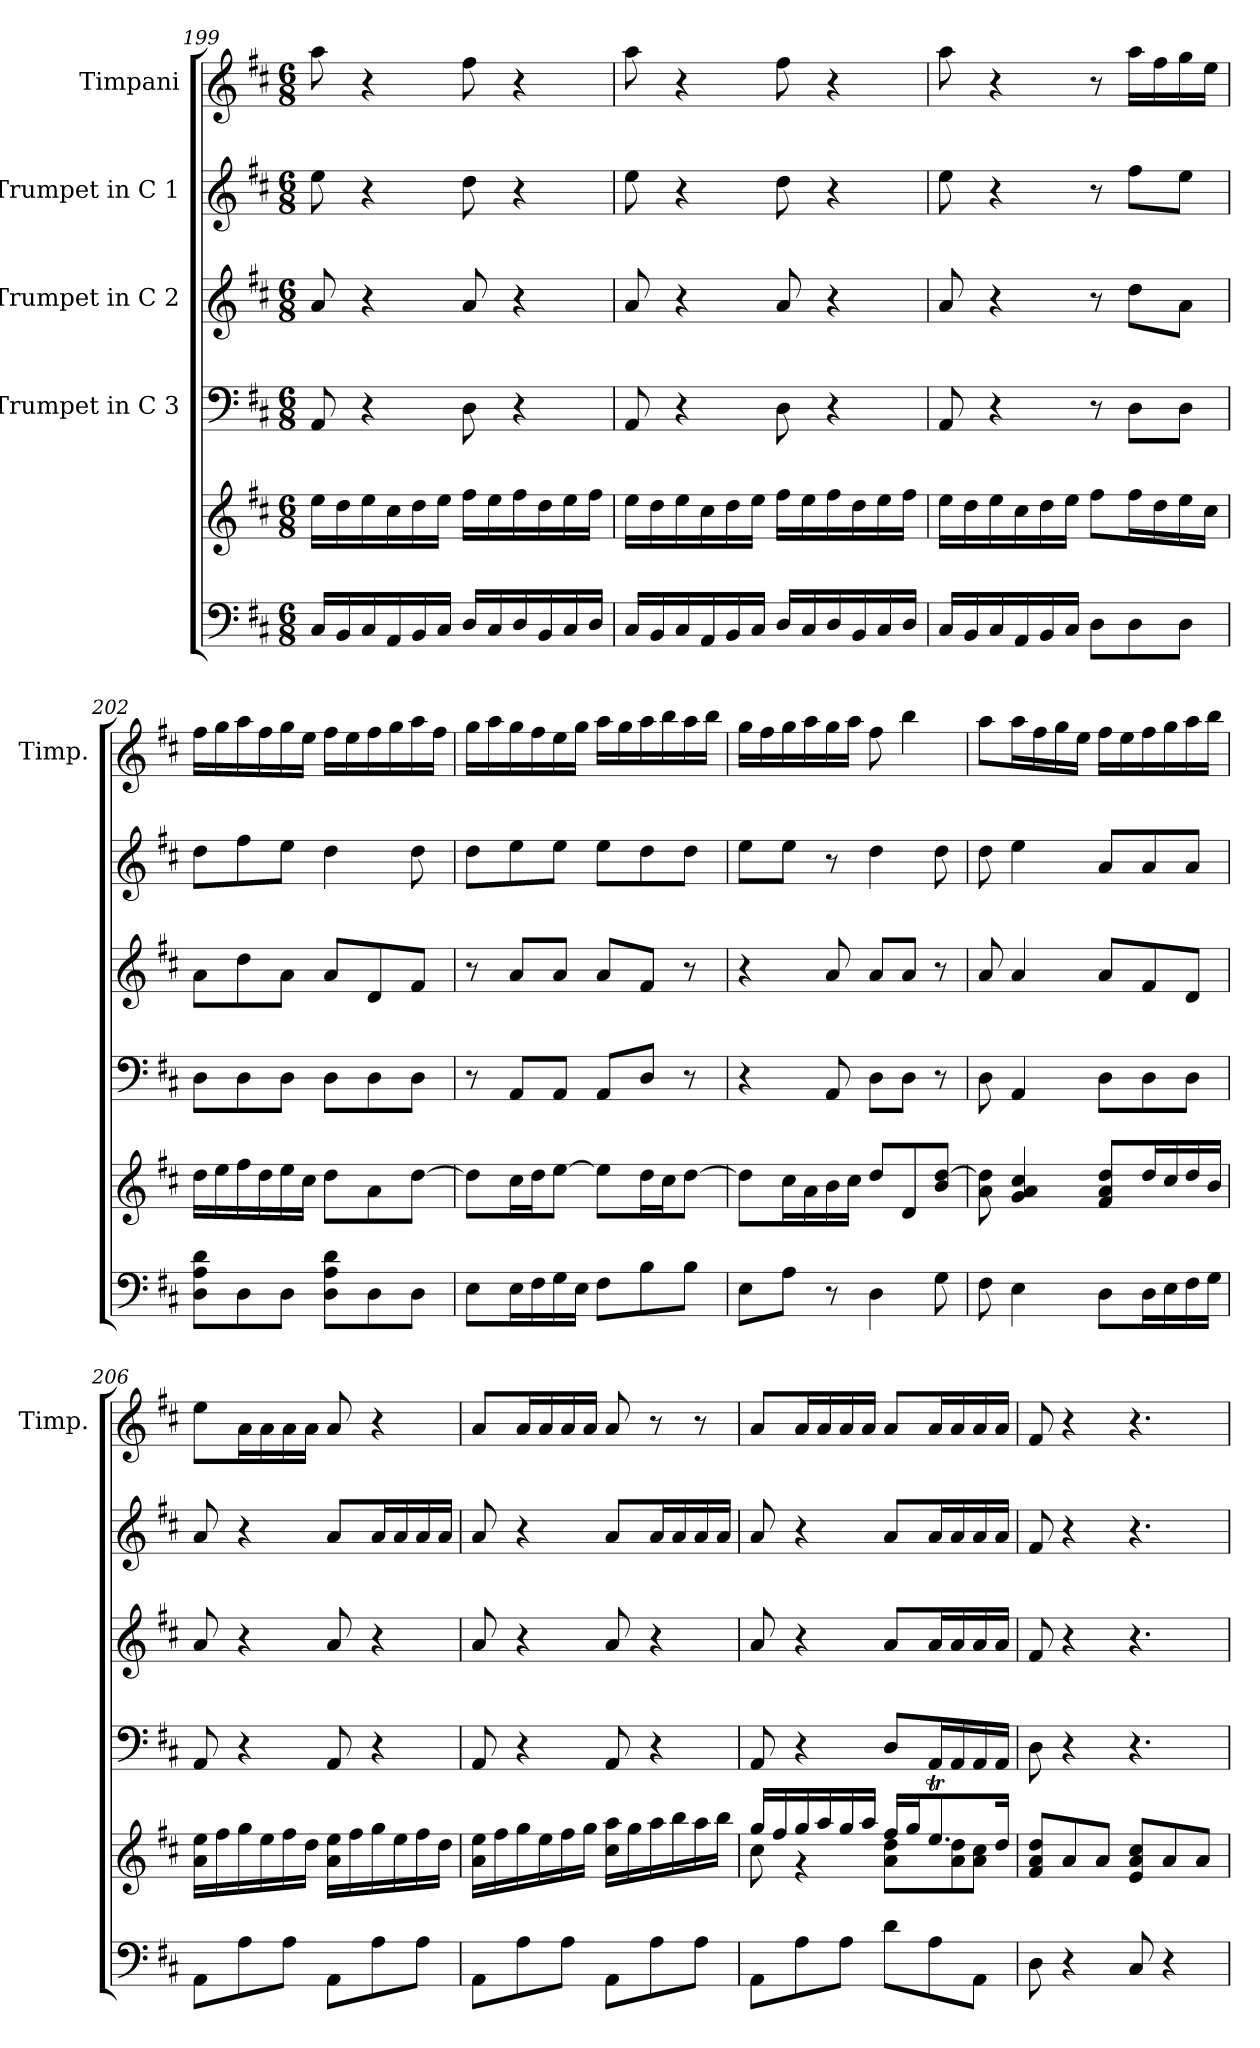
**kern	**kern	**kern	**kern	**kern	**kern
*part5	*part5	*part4	*part3	*part2	*part1
*staff6	*staff5	*staff4	*staff3	*staff2	*staff1
*	*	*I"Trumpet in C 3	*I"Trumpet in C 2	*I"Trumpet in C 1	*I"Timpani
*	*	*	*	*	*I'Timp.
*clefF4	*clefG2	*clefF4	*clefG2	*clefG2	*clefG2
*k[f#c#]	*k[f#c#]	*k[f#c#]	*k[f#c#]	*k[f#c#]	*k[f#c#]
*	*D:	*D:	*D:	*D:	*D:
*M6/8	*M6/8	*M6/8	*M6/8	*M6/8	*M6/8
=199	=199	=199	=199	=199	=199
16C#/LL	16ee\LL	8AA/	8a/	8ee\	8aa\
16BB/	16dd\	.	.	.	.
16C#/	16ee\	4r	4r	4r	4r
16AA/	16cc#\	.	.	.	.
16BB/	16dd\	.	.	.	.
16C#/JJ	16ee\JJ	.	.	.	.
16D/LL	16ff#\LL	8D\	8a/	8dd\	8ff#\
16C#/	16ee\	.	.	.	.
16D/	16ff#\	4r	4r	4r	4r
16BB/	16dd\	.	.	.	.
16C#/	16ee\	.	.	.	.
16D/JJ	16ff#\JJ	.	.	.	.
=200	=200	=200	=200	=200	=200
16C#/LL	16ee\LL	8AA/	8a/	8ee\	8aa\
16BB/	16dd\	.	.	.	.
16C#/	16ee\	4r	4r	4r	4r
16AA/	16cc#\	.	.	.	.
16BB/	16dd\	.	.	.	.
16C#/JJ	16ee\JJ	.	.	.	.
16D/LL	16ff#\LL	8D\	8a/	8dd\	8ff#\
16C#/	16ee\	.	.	.	.
16D/	16ff#\	4r	4r	4r	4r
16BB/	16dd\	.	.	.	.
16C#/	16ee\	.	.	.	.
16D/JJ	16ff#\JJ	.	.	.	.
=201	=201	=201	=201	=201	=201
16C#/LL	16ee\LL	8AA/	8a/	8ee\	8aa\
16BB/	16dd\	.	.	.	.
16C#/	16ee\	4r	4r	4r	4r
16AA/	16cc#\	.	.	.	.
16BB/	16dd\	.	.	.	.
16C#/JJ	16ee\JJ	.	.	.	.
8D\L	8ff#\L	8r	8r	8r	8r
8D\	16ff#\L	8D\L	8dd\L	8ff#\L	16aa\LL
.	16dd\	.	.	.	16ff#\
8D\J	16ee\	8D\J	8a\J	8ee\J	16gg\
.	16cc#\JJ	.	.	.	16ee\JJ
=202	=202	=202	=202	=202	=202
8D\ 8A\ 8d\L	16dd\LL	8D\L	8a\L	8dd\L	16ff#\LL
.	16ee\	.	.	.	16gg\
8D\	16ff#\	8D\	8dd\	8ff#\	16aa\
.	16dd\	.	.	.	16ff#\
8D\J	16ee\	8D\J	8a\J	8ee\J	16gg\
.	16cc#\JJ	.	.	.	16ee\JJ
8D\ 8A\ 8d\L	8dd\L	8D\L	8a/L	4dd\	16ff#\LL
.	.	.	.	.	16ee\
8D\	8a\	8D\	8d/	.	16ff#\
.	.	.	.	.	16gg\
8D\J	[8dd\J	8D\J	8f#/J	8dd\	16aa\
.	.	.	.	.	16ff#\JJ
!!LO:LB:g=z
=203	=203	=203	=203	=203	=203
8E\L	8dd\L]	8r	8r	8dd\L	16gg\LL
.	.	.	.	.	16aa\
16E\L	16cc#\L	8AA/L	8a/L	8ee\	16gg\
16F#\	16dd\J	.	.	.	16ff#\
16G\	[8ee\J	8AA/J	8a/J	8ee\J	16ee\
16E\JJ	.	.	.	.	16gg\JJ
8F#\L	8ee\L]	8AA/L	8a/L	8ee\L	16aa\LL
.	.	.	.	.	16gg\
8B\	16dd\L	8D/J	8f#/J	8dd\	16aa\
.	16cc#\J	.	.	.	16bb\
8B\J	[8dd\J	8r	8r	8dd\J	16aa\
.	.	.	.	.	16bb\JJ
=204	=204	=204	=204	=204	=204
8E\L	8dd\L]	4r	4r	8ee\L	16gg\LL
.	.	.	.	.	16ff#\
8A\J	16cc#\L	.	.	8ee\J	16gg\
.	16a\	.	.	.	16aa\
8r	16b\	8AA/	8a/	8r	16gg\
.	16cc#\JJ	.	.	.	16aa\JJ
4D\	8dd/L	8D\L	8a/L	4dd\	8ff#\
.	8d/	8D\J	8a/J	.	4bb\
8G\	8b/ [8dd/J	8r	8r	8dd\	.
=205	=205	=205	=205	=205	=205
8F#\	8a\ 8dd]\	8D\	8a/	8dd\	8aa\L
4E\	4g/ 4a/ 4cc#/	4AA/	4a/	4ee\	16aa\L
.	.	.	.	.	16ff#\
.	.	.	.	.	16gg\
.	.	.	.	.	16ee\JJ
8D\L	8f#/ 8a/ 8dd/L	8D\L	8a/L	8a/L	16ff#\LL
.	.	.	.	.	16ee\
16D\L	16dd/L	8D\	8f#/	8a/	16ff#\
16E\	16cc#/	.	.	.	16gg\
16F#\	16dd/	8D\J	8d/J	8a/J	16aa\
16G\JJ	16b/JJ	.	.	.	16bb\JJ
=206	=206	=206	=206	=206	=206
8AA\L	16a\ 16ee\LL	8AA/	8a/	8a/	8ee\L
.	16ff#\	.	.	.	.
8A\	16gg\	4r	4r	4r	16a\L
.	16ee\	.	.	.	16a\
8A\J	16ff#\	.	.	.	16a\
.	16dd\JJ	.	.	.	16a\JJ
8AA\L	16a\ 16ee\LL	8AA/	8a/	8a/L	8a/
.	16ff#\	.	.	.	.
8A\	16gg\	4r	4r	16a/L	4r
.	16ee\	.	.	16a/	.
8A\J	16ff#\	.	.	16a/	.
.	16dd\JJ	.	.	16a/JJ	.
=207	=207	=207	=207	=207	=207
8AA\L	16a\ 16ee\LL	8AA/	8a/	8a/	8a/L
.	16ff#\	.	.	.	.
8A\	16gg\	4r	4r	4r	16a/L
.	16ee\	.	.	.	16a/
8A\J	16ff#\	.	.	.	16a/
.	16gg\JJ	.	.	.	16a/JJ
8AA\L	16cc#\ 16aa\LL	8AA/	8a/	8a/L	8a/
.	16gg\	.	.	.	.
8A\	16aa\	4r	4r	16a/L	8r
.	16bb\	.	.	16a/	.
8A\J	16aa\	.	.	16a/	8r
.	16bb\JJ	.	.	16a/JJ	.
!!LO:PB:g=z
=208	=208	=208	=208	=208	=208
*	*^	*	*	*	*
8AA\L	16gg/LL	8cc#\	8AA/	8a/	8a/	8a/L
.	16ff#/	.	.	.	.	.
8A\	16gg/	4r	4r	4r	4r	16a/L
.	16aa/	.	.	.	.	16a/
8A\J	16gg/	.	.	.	.	16a/
.	16aa/JJ	.	.	.	.	16a/JJ
8d\L	16ff#/LL	8a\ 8dd\L	8D/L	8a/L	8a/L	8a/L
.	16gg/J	.	.	.	.	.
8A\	8.eeT/	8a\ 8dd\	16AA/L	16a/L	16a/L	16a/L
.	.	.	16AA/	16a/	16a/	16a/
8AA\J	.	8a\ 8cc#\J	16AA/	16a/	16a/	16a/
.	16dd/Jk	.	16AA/JJ	16a/JJ	16a/JJ	16a/JJ
*	*v	*v	*	*	*	*
=209	=209	=209	=209	=209	=209
8D\	8f#/ 8a/ 8dd/L	8D\	8f#/	8f#/	8f#/
4r	8a/	4r	4r	4r	4r
.	8a/J	.	.	.	.
8C#/	8e/ 8a/ 8cc#/L	4.r	4.r	4.r	4.r
4r	8a/	.	.	.	.
.	8a/J	.	.	.	.
=	=	=	=	=	=
*-	*-	*-	*-	*-	*-
